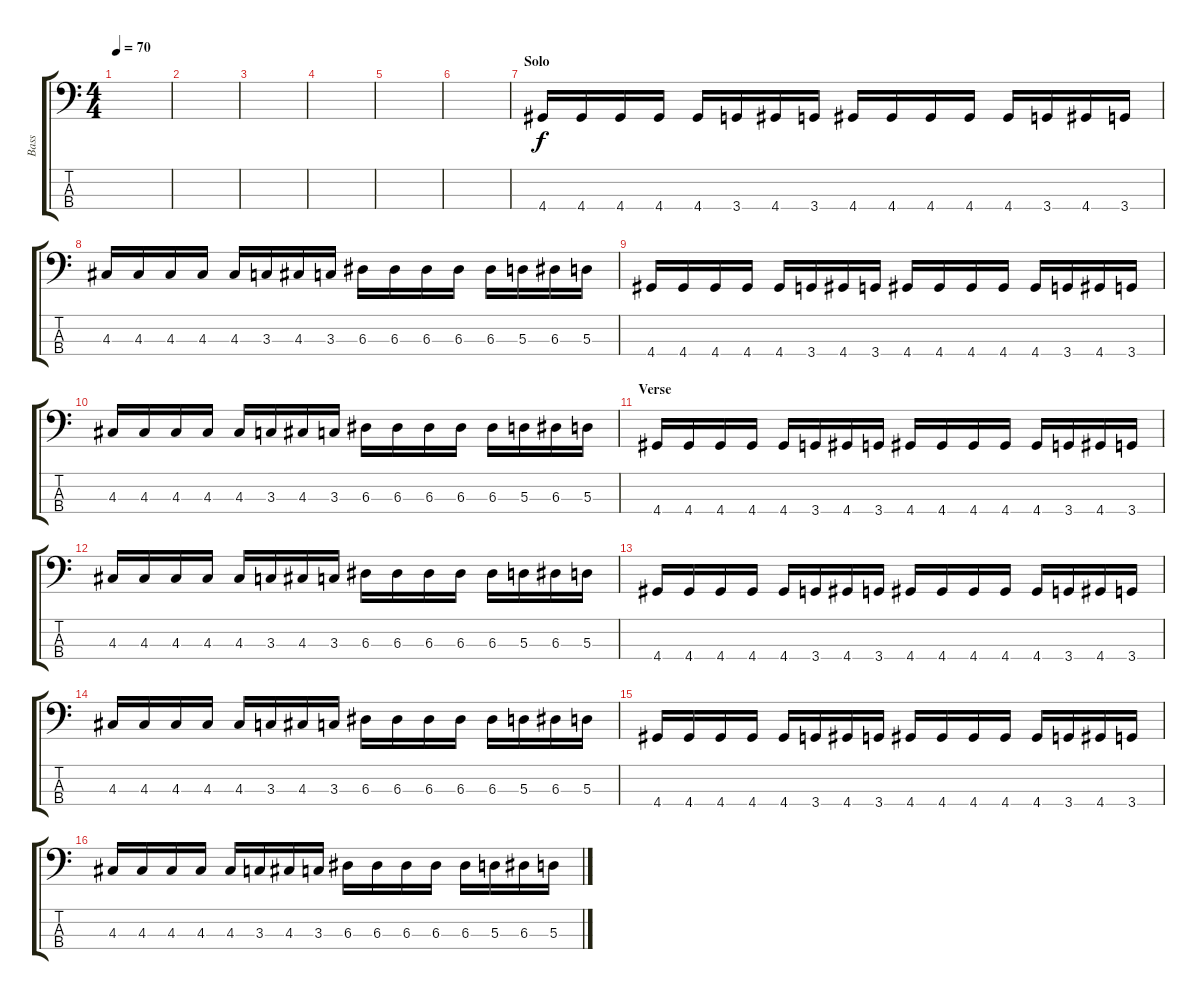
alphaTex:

\track ("Bass" "Bass") {instrument electricbassfinger}
\staff {score tabs}
\tuning (G2 D2 A1 E1) {hide}
\ts (4 4)
\tempo 70
\clef f4
\ks c
|
|
|
|
|
|
\section ("" "Solo")
4.4.16 4.4.16 4.4.16 4.4.16 4.4.16 3.4.16 4.4.16 3.4.16 4.4.16 4.4.16 4.4.16 4.4.16 4.4.16 3.4.16 4.4.16 3.4.16 |
4.3.16 4.3.16 4.3.16 4.3.16 4.3.16 3.3.16 4.3.16 3.3.16 6.3.16 6.3.16 6.3.16 6.3.16 6.3.16 5.3.16 6.3.16 5.3.16 |
4.4.16 4.4.16 4.4.16 4.4.16 4.4.16 3.4.16 4.4.16 3.4.16 4.4.16 4.4.16 4.4.16 4.4.16 4.4.16 3.4.16 4.4.16 3.4.16 |
4.3.16 4.3.16 4.3.16 4.3.16 4.3.16 3.3.16 4.3.16 3.3.16 6.3.16 6.3.16 6.3.16 6.3.16 6.3.16 5.3.16 6.3.16 5.3.16 |
\section ("" "Verse")
4.4.16 4.4.16 4.4.16 4.4.16 4.4.16 3.4.16 4.4.16 3.4.16 4.4.16 4.4.16 4.4.16 4.4.16 4.4.16 3.4.16 4.4.16 3.4.16 |
4.3.16 4.3.16 4.3.16 4.3.16 4.3.16 3.3.16 4.3.16 3.3.16 6.3.16 6.3.16 6.3.16 6.3.16 6.3.16 5.3.16 6.3.16 5.3.16 |
4.4.16 4.4.16 4.4.16 4.4.16 4.4.16 3.4.16 4.4.16 3.4.16 4.4.16 4.4.16 4.4.16 4.4.16 4.4.16 3.4.16 4.4.16 3.4.16 |
4.3.16 4.3.16 4.3.16 4.3.16 4.3.16 3.3.16 4.3.16 3.3.16 6.3.16 6.3.16 6.3.16 6.3.16 6.3.16 5.3.16 6.3.16 5.3.16 |
4.4.16 4.4.16 4.4.16 4.4.16 4.4.16 3.4.16 4.4.16 3.4.16 4.4.16 4.4.16 4.4.16 4.4.16 4.4.16 3.4.16 4.4.16 3.4.16 |
4.3.16 4.3.16 4.3.16 4.3.16 4.3.16 3.3.16 4.3.16 3.3.16 6.3.16 6.3.16 6.3.16 6.3.16 6.3.16 5.3.16 6.3.16 5.3.16
